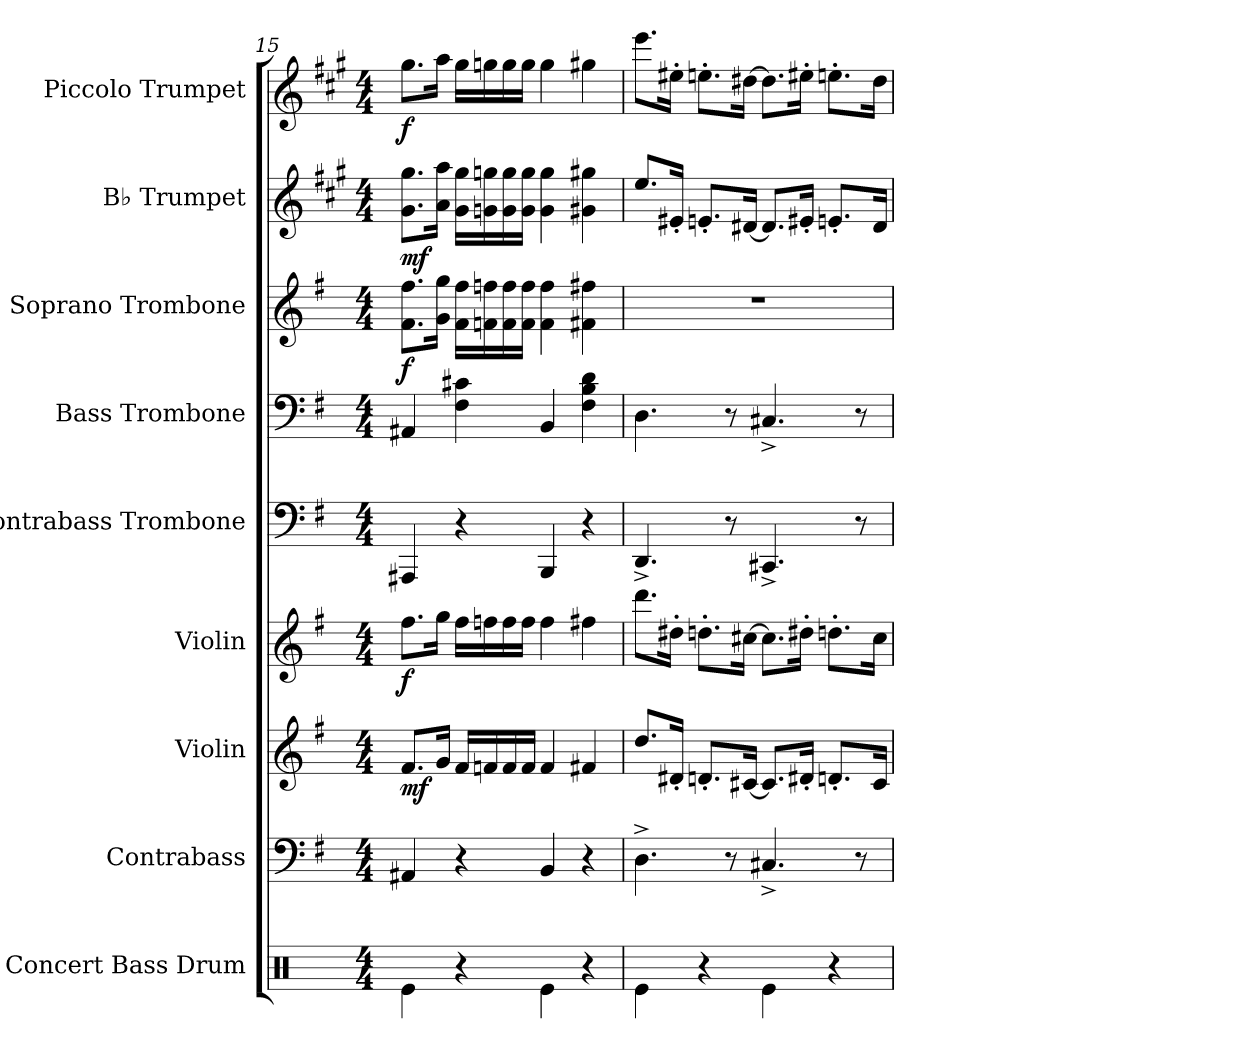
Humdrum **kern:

**kern	**kern	**kern	**dynam	**kern	**dynam	**kern	**kern	**kern	**dynam	**kern	**dynam	**kern	**dynam
*part9	*part8	*part7	*part7	*part6	*part6	*part5	*part4	*part3	*part3	*part2	*part2	*part1	*part1
*staff9	*staff8	*staff7	*staff7	*staff6	*staff6	*staff5	*staff4	*staff3	*staff3	*staff2	*staff2	*staff1	*staff1
*I"Concert Bass Drum	*I"Contrabass	*I"Violin	*	*I"Violin	*	*I"Contrabass Trombone	*I"Bass Trombone	*I"Soprano Trombone	*	*I"B♭ Trumpet	*	*I"Piccolo Trumpet	*
*I'Con. BD	*I'Cb.	*I'Vln.	*	*I'Vln.	*	*I'Cb. Tbn.	*I'B. Tbn.	*I'S. Tbn.	*	*I'B♭ Tpt.	*	*I'P. Tpt.	*
!!LO:PB:g=z
*clefX	*clefF4	*clefG2	*	*clefG2	*	*clefF4	*clefF4	*clefG2	*	*clefG2	*	*clefG2	*
*	*ITrd7c12	*	*	*	*	*	*	*	*	*ITrd1c2	*	*ITrd-6c-10	*
*k[]	*k[f#]	*k[f#]	*	*k[f#]	*	*k[f#]	*k[f#]	*k[f#]	*	*k[f#]	*	*k[f#]	*
*M4/4	*M4/4	*M4/4	*	*M4/4	*	*M4/4	*M4/4	*M4/4	*	*M4/4	*	*M4/4	*
=15	=15	=15	=15	=15	=15	=15	=15	=15	=15	=15	=15	=15	=15
!	!	!	!LO:DY:b	!	!LO:DY:b	!	!	!	!LO:DY:b	!	!LO:DY:b	!	!LO:DY:b
4Re\	4AAA#X/	8.f#/L	mf	8.ff#\L	f	4AAA#X/	4AA#X/	8.f#\ 8.ff#\L	f	8.f#\ 8.ff#\L	mf	8.fff#\L	f
.	.	16g/Jk	.	16gg\Jk	.	.	.	16g\ 16gg\Jk	.	16g\ 16gg\Jk	.	16ggg\Jk	.
4r	4r	16f#/LL	.	16ff#\LL	.	4r	4F#\ 4c#X\	16f#\ 16ff#\LL	.	16f#\ 16ff#\LL	.	16fff#\LL	.
.	.	16fn/	.	16ffn\	.	.	.	16fn\ 16ffn\	.	16fn\ 16ffn\	.	16fffn\	.
.	.	16f/	.	16ff\	.	.	.	16f\ 16ff\	.	16f\ 16ff\	.	16fff\	.
.	.	16f/JJ	.	16ff\JJ	.	.	.	16f\ 16ff\JJ	.	16f\ 16ff\JJ	.	16fff\JJ	.
4Re\	4BBB/	4f/	.	4ff\	.	4BBB/	4BB/	4f\ 4ff\	.	4f\ 4ff\	.	4fff\	.
4r	4r	4f#X/	.	4ff#X\	.	4r	4F#\ 4B\ 4d\	4f#X\ 4ff#X\	.	4f#X\ 4ff#X\	.	4fff#X\	.
=16	=16	=16	=16	=16	=16	=16	=16	=16	=16	=16	=16	=16	=16
4Re\	4.DD^\	8.dd/L	.	8.ddd\L	.	4.DD^/	4.D\	1r	.	8.dd/L	.	8.dddd\L	.
.	.	16d#X'/Jk	.	16dd#X'\Jk	.	.	.	.	.	16d#X'/Jk	.	16ddd#X'\Jk	.
4r	.	8.dn'/L	.	8.ddn'\L	.	.	.	.	.	8.dn'/L	.	8.dddn'\L	.
.	8r	.	.	.	.	8r	8r	.	.	.	.	.	.
.	.	[16c#X/Jk	.	[16cc#X\Jk	.	.	.	.	.	[16c#X/Jk	.	[16ccc#X\Jk	.
4Re\	4.CC#X^/	8.c#/L]	.	8.cc#\L]	.	4.CC#X^/	4.C#X^/	.	.	8.c#/L]	.	8.ccc#\L]	.
.	.	16d#X'/Jk	.	16dd#X'\Jk	.	.	.	.	.	16d#X'/Jk	.	16ddd#X'\Jk	.
4r	.	8.dn'/L	.	8.ddn'\L	.	.	.	.	.	8.dn'/L	.	8.dddn'\L	.
.	8r	.	.	.	.	8r	8r	.	.	.	.	.	.
.	.	16c#/Jk	.	16cc#\Jk	.	.	.	.	.	16c#/Jk	.	16ccc#\Jk	.
=	=	=	=	=	=	=	=	=	=	=	=	=	=
*-	*-	*-	*-	*-	*-	*-	*-	*-	*-	*-	*-	*-	*-
